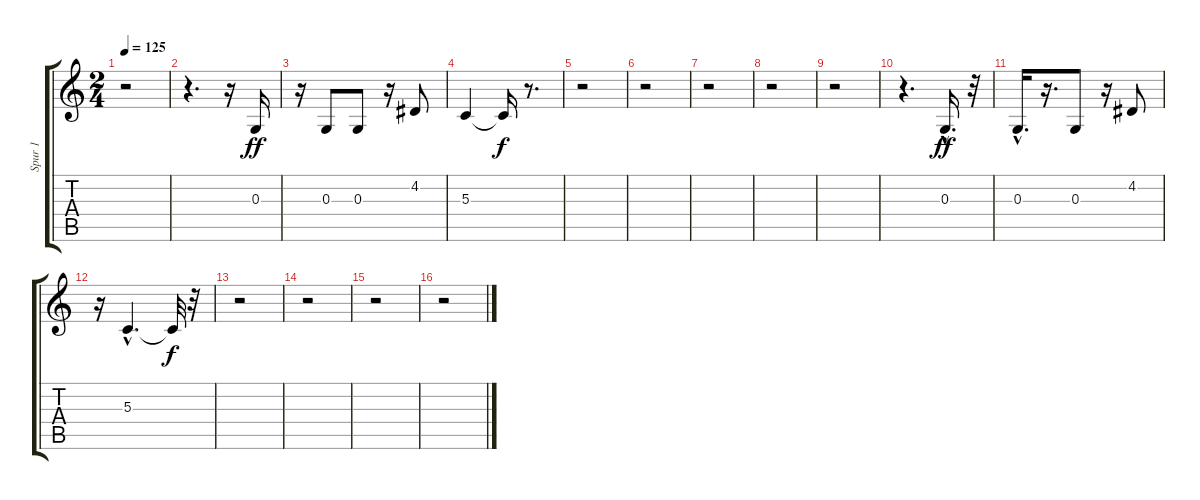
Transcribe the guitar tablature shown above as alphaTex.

\track ("Spur 1" "Spur 1") {instrument flute}
\staff {score tabs}
\tuning (E4 B3 G3 D3 A2 E2) {hide}
\ts (2 4)
\tempo 125
\clef g2
\ks c
r.2{dy f} |
r.4{d} r.16 0.3.16{dy ff} |
r.16 0.3.8 0.3.8 r.16 4.2.8 |
5.3.4 5.3{t}.16{dy f} r.8{d} |
r.2 |
r.2 |
r.2 |
r.2 |
r.2 |
r.4{d} 0.3{hac}.16{d dy ff} r.32 |
0.3{hac}.16{d} r.16{d} 0.3.8 r.16 4.2.8 |
r.16 5.3{hac}.4{d} 5.3{t}.32{dy f} r.32 |
r.2 |
r.2 |
r.2 |
r.2
